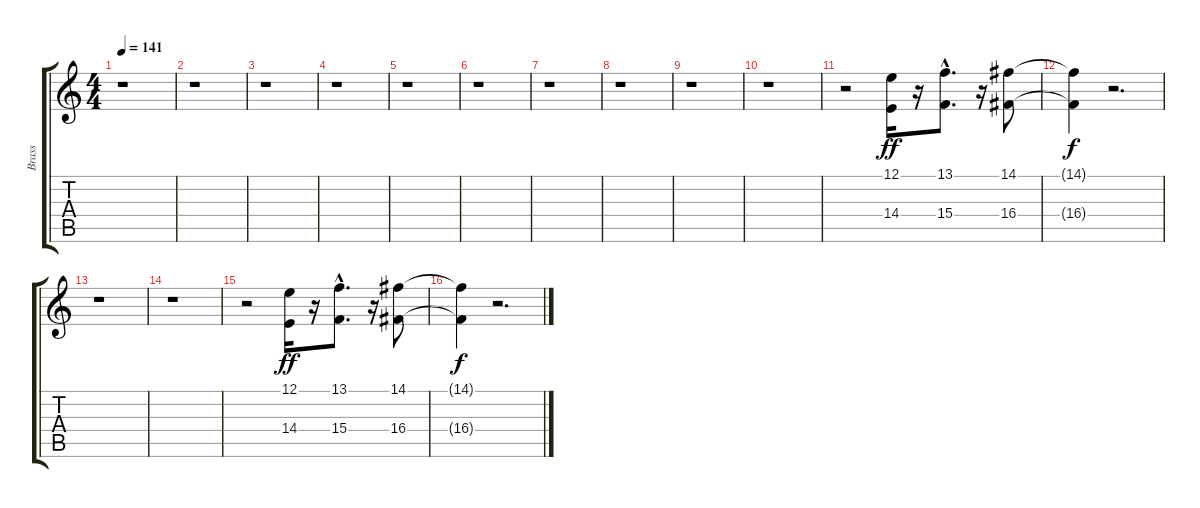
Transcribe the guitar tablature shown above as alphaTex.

\track ("Brass" "Brass") {instrument brasssection}
\staff {score tabs}
\tuning (E4 B3 G3 D3 A2 E2) {hide}
\ts (4 4)
\tempo 141
\clef g2
\ks c
r.1{dy f} |
r.1 |
r.1 |
r.1 |
r.1 |
r.1 |
r.1 |
r.1 |
r.1 |
r.1 |
r.2 (12.1 14.4).16{dy ff} r.16 (13.1{hac} 15.4{hac}).8{d} r.16 (14.1 16.4).8 |
(14.1{t} 16.4{t}).4{dy f} r.2{d} |
r.1 |
r.1 |
r.2 (12.1 14.4).16{dy ff} r.16 (13.1{hac} 15.4{hac}).8{d} r.16 (14.1 16.4).8 |
(14.1{t} 16.4{t}).4{dy f} r.2{d}
